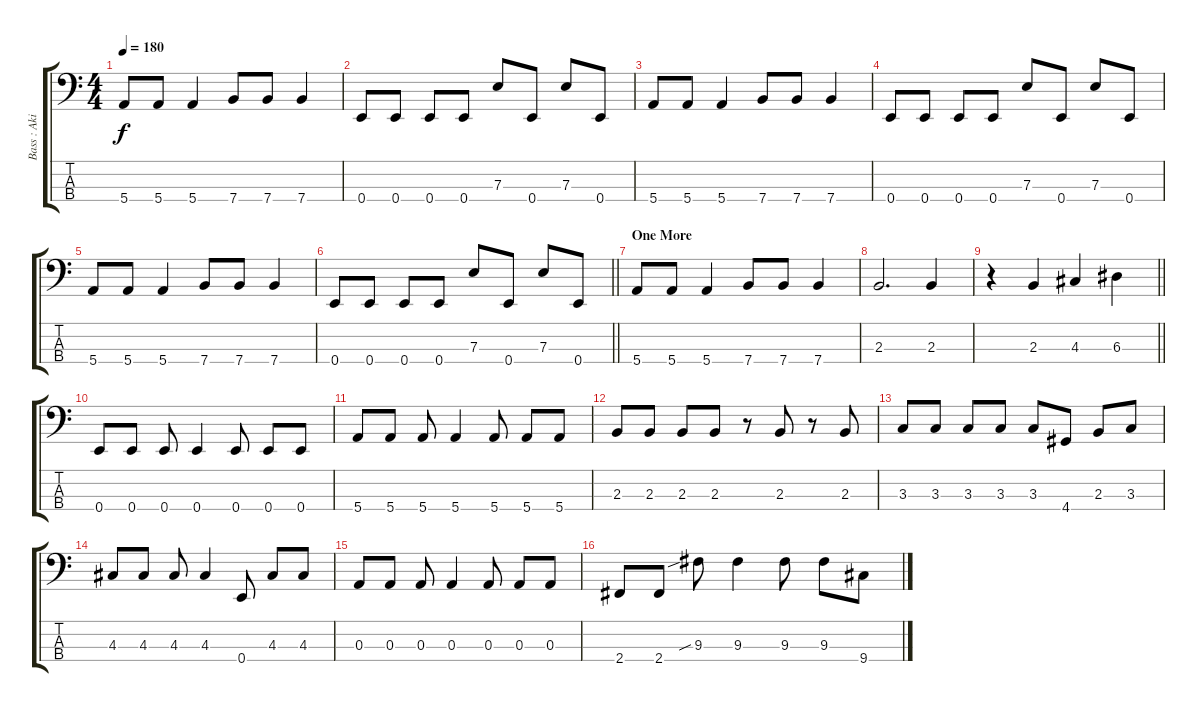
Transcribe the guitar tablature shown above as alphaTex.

\track ("Bass : Akiyama Mio - Chan" "Bass : Aki") {instrument electricbasspick}
\staff {score tabs}
\tuning (G2 D2 A1 E1) {hide}
\ts (4 4)
\tempo 180
\clef f4
\ks c
5.4.8{dy f} 5.4.8 5.4.4 7.4.8 7.4.8 7.4.4 |
0.4.8 0.4.8 0.4.8 0.4.8 7.3.8 0.4.8 7.3.8 0.4.8 |
5.4.8 5.4.8 5.4.4 7.4.8 7.4.8 7.4.4 |
0.4.8 0.4.8 0.4.8 0.4.8 7.3.8 0.4.8 7.3.8 0.4.8 |
5.4.8 5.4.8 5.4.4 7.4.8 7.4.8 7.4.4 |
\barLineRight lightlight
0.4.8 0.4.8 0.4.8 0.4.8 7.3.8 0.4.8 7.3.8 0.4.8 |
\section ("" "One More")
5.4.8 5.4.8 5.4.4 7.4.8 7.4.8 7.4.4 |
2.3.2{d} 2.3.4 |
\barLineRight lightlight
r.4 2.3.4 4.3.4 6.3.4 |
0.4.8 0.4.8 0.4.8 0.4.4 0.4.8 0.4.8 0.4.8 |
5.4.8 5.4.8 5.4.8 5.4.4 5.4.8 5.4.8 5.4.8 |
2.3.8 2.3.8 2.3.8 2.3.8 r.8 2.3.8 r.8 2.3.8 |
3.3.8 3.3.8 3.3.8 3.3.8 3.3.8 4.4.8 2.3.8 3.3.8 |
4.3.8 4.3.8 4.3.8 4.3.4 0.4.8 4.3.8 4.3.8 |
0.3.8 0.3.8 0.3.8 0.3.4 0.3.8 0.3.8 0.3.8 |
2.4.8 2.4.8 9.3{sib}.8 9.3.4 9.3.8 9.3.8 9.4.8
